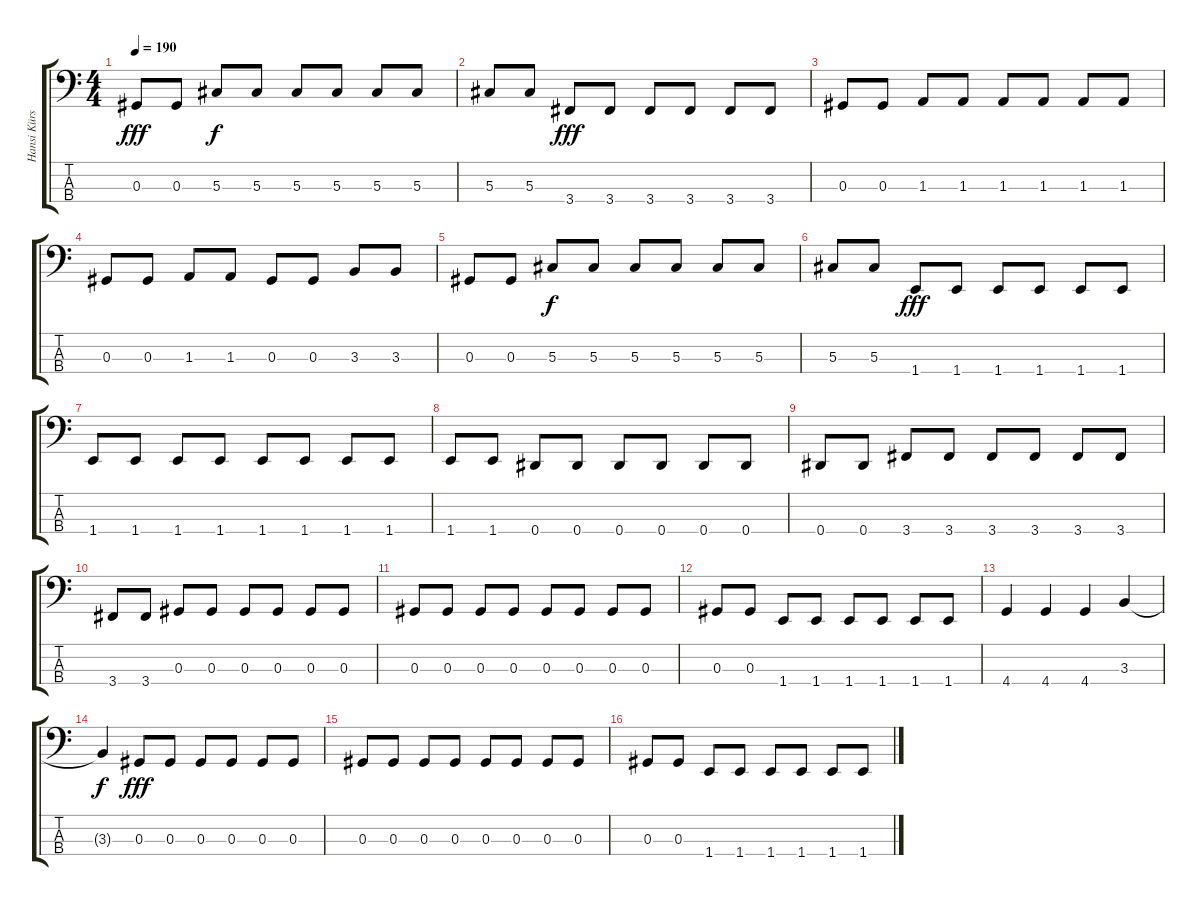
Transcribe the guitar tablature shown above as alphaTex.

\track ("Hansi Kürsch" "Hansi Kürs") {instrument electricbasspick}
\staff {score tabs}
\tuning (Gb2 Db2 Ab1 Eb1) {hide}
\ts (4 4)
\tempo 190
\clef f4
\ks c
0.3.8{dy fff} 0.3.8 5.3.8{dy f} 5.3.8 5.3.8 5.3.8 5.3.8 5.3.8 |
5.3.8 5.3.8 3.4.8{dy fff} 3.4.8 3.4.8 3.4.8 3.4.8 3.4.8 |
0.3.8 0.3.8 1.3.8 1.3.8 1.3.8 1.3.8 1.3.8 1.3.8 |
0.3.8 0.3.8 1.3.8 1.3.8 0.3.8 0.3.8 3.3.8 3.3.8 |
0.3.8 0.3.8 5.3.8{dy f} 5.3.8 5.3.8 5.3.8 5.3.8 5.3.8 |
5.3.8 5.3.8 1.4.8{dy fff} 1.4.8 1.4.8 1.4.8 1.4.8 1.4.8 |
1.4.8 1.4.8 1.4.8 1.4.8 1.4.8 1.4.8 1.4.8 1.4.8 |
1.4.8 1.4.8 0.4.8 0.4.8 0.4.8 0.4.8 0.4.8 0.4.8 |
0.4.8 0.4.8 3.4.8 3.4.8 3.4.8 3.4.8 3.4.8 3.4.8 |
3.4.8 3.4.8 0.3.8 0.3.8 0.3.8 0.3.8 0.3.8 0.3.8 |
0.3.8 0.3.8 0.3.8 0.3.8 0.3.8 0.3.8 0.3.8 0.3.8 |
0.3.8 0.3.8 1.4.8 1.4.8 1.4.8 1.4.8 1.4.8 1.4.8 |
4.4.4 4.4.4 4.4.4 3.3.4 |
3.3{t}.4{dy f} 0.3.8{dy fff} 0.3.8 0.3.8 0.3.8 0.3.8 0.3.8 |
0.3.8 0.3.8 0.3.8 0.3.8 0.3.8 0.3.8 0.3.8 0.3.8 |
0.3.8 0.3.8 1.4.8 1.4.8 1.4.8 1.4.8 1.4.8 1.4.8
